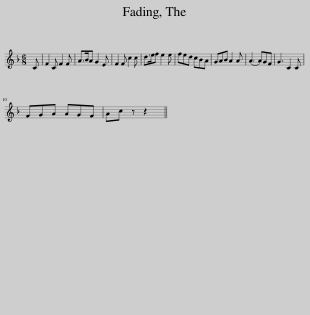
X:1
L:1/8
M:6/8
I:linebreak $
K:F
V:1 treble
V:1
 C | F2 C F2 F | A>BA G2 E | F2 F c2 c | d>ef e2 e | %5
 fed cBA | GAB A2 A | (A3 A)GF | G3 C2 C |$ FGA AGF | %10
 Ac z z2 || %11
